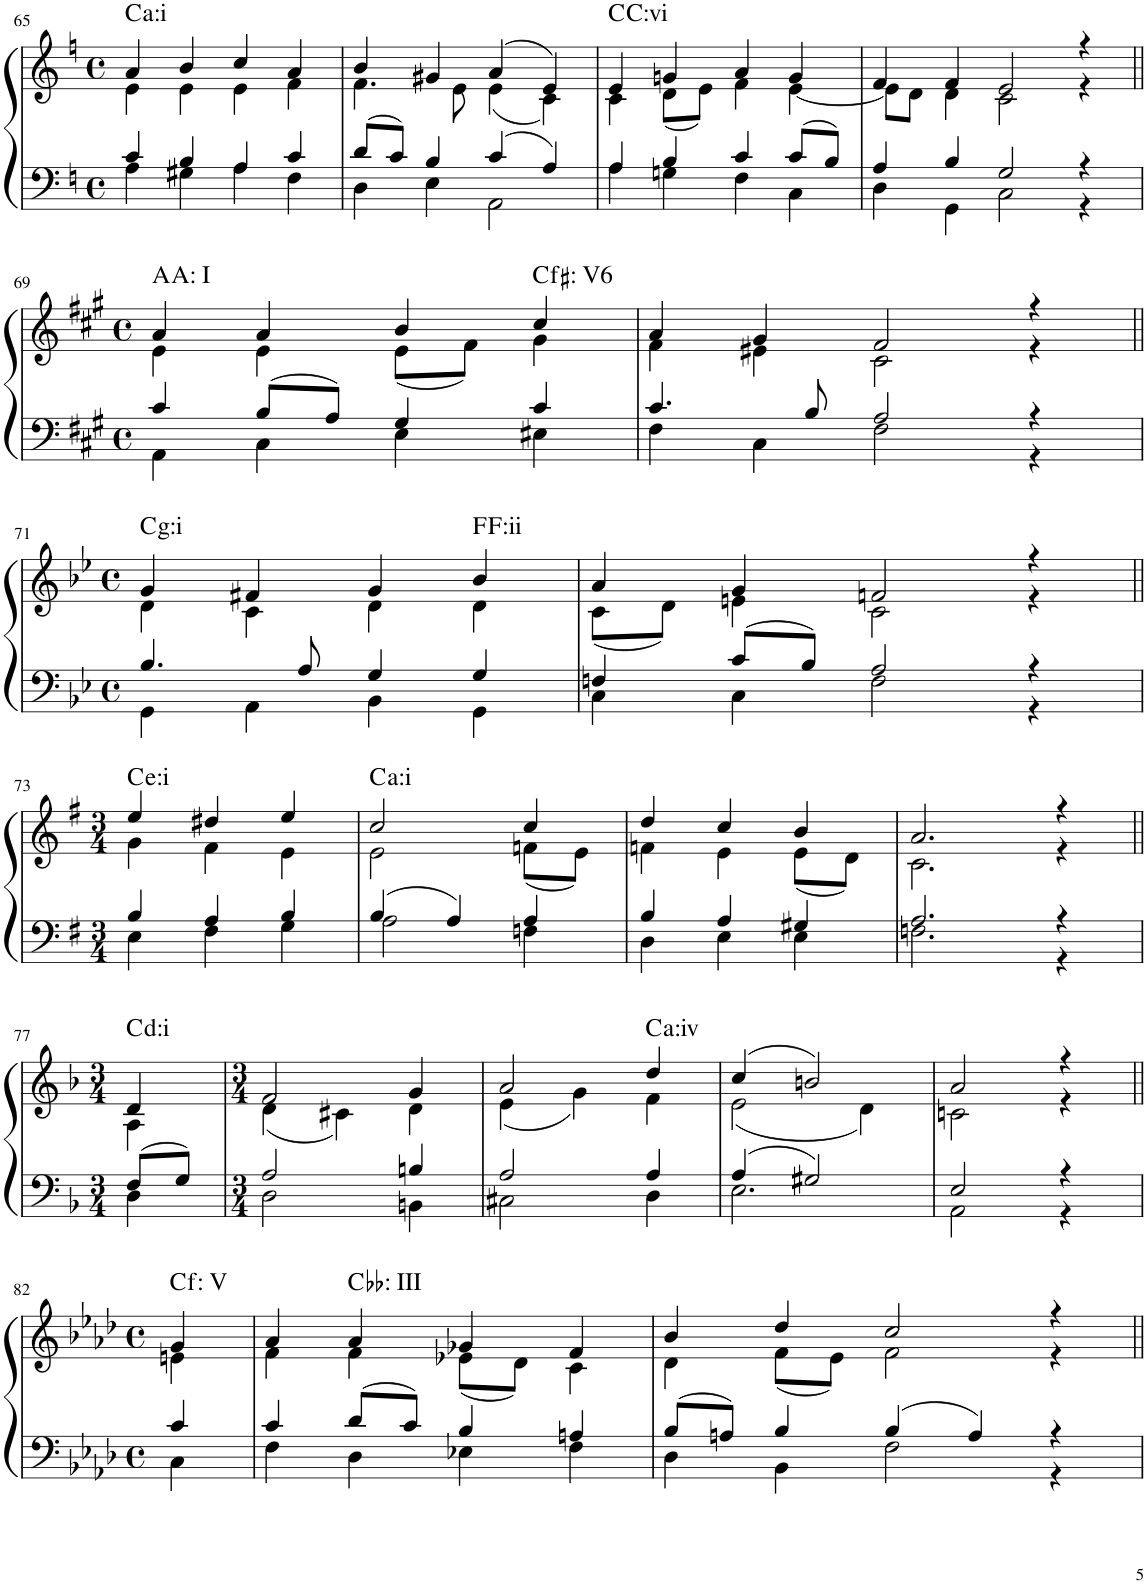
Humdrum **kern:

**kern	**kern	**harte
*part1	*part1	*part1
*staff2	*staff1	*
*I"Piano	*	*
*I'Pno.	*	*
!!LO:PB:g=z
*clefF4	*clefG2	*
*k[]	*k[]	*
*C:	*C:	*
*M4/4	*M4/4	*
*met(c)	*met(c)	*
=65	=65	=65
*^	*^	*
!	!	!	!	!LO:H:kt=a:
4c/	4A\	4a/	4e\	.
4B/	4G#X\	4b/	4e\	.
4A/	4A\	4cc/	4e\	.
4c/	4F\	4a/	4f\	.
=66	=66	=66	=66	=66
8d/L	4D\	4b/	4.f\	.
8c/J	.	.	.	.
4B/	4E\	4g#X/	.	.
.	.	.	8e\	.
4c/	2AA\	(>4a/	(<4e\	.
4A/	.	4e/)	4c\)	.
=67	=67	=67	=67	=67
!	!	!	!	!LO:H:kt=C:
4A/	4A\	4e/	4c\	.
4B/	4Gn\	4gn/	(<8d\L	.
.	.	.	8e\J)	.
4c/	4F\	4a/	4f\	.
8c/L	4C\	4g/	[4e\	.
8B/J	.	.	.	.
=68	=68	=68	=68	=68
4A/	4D\	4f/	8e\L]	.
.	.	.	8d\J	.
4B/	4GG\	4f/	4d\	.
2G/	2C\	2e/	2c\	.
4r	4r	4r	4r	.
!!LO:LB:g=z	!!
=69||	=69||	=69||	=69||	=69||
*k[f#c#g#]	*	*k[f#c#g#]	*	*
*A:	*	*A:	*	*
*M4/4	*	*M4/4	*	*
*met(c)	*	*met(c)	*	*
4c#/	4AA\	4a/	4e\	A:maj
8B/L	4C#\	4a/	4e\	.
8A/J	.	.	.	.
4G#/	4E\	4b/	(<8e\L	.
.	.	.	8f#\J)	.
!	!	!	!	!LO:H:kt=6
4c#/	4E#X\	4cc#/	4g#\	C:maj6
=70	=70	=70	=70	=70
4.c#/	4F#\	4a/	4f#\	.
.	4C#\	4g#/	4e#X\	.
8B/	.	.	.	.
2A/	2F#\	2f#/	2c#\	.
4r	4r	4r	4r	.
!!LO:LB:g=z	!!
=71||	=71||	=71||	=71||	=71||
*k[b-e-]	*	*k[b-e-]	*	*
*B-:	*	*B-:	*	*
*M4/4	*	*M4/4	*	*
*met(c)	*	*met(c)	*	*
!	!	!	!	!LO:H:kt=g:
4.B-/	4GG\	4g/	4d\	.
.	4AA\	4f#X/	4c\	.
8A/	.	.	.	.
4G/	4BB-\	4g/	4d\	.
!	!	!	!	!LO:H:kt=F:
4G/	4GG\	4b-/	4d\	.
=72	=72	=72	=72	=72
4Fn/	4C\	4a/	(<8c\L	.
.	.	.	8d\J)	.
8c/L	4C\	4g/	4en\	.
8B-/J	.	.	.	.
2A/	2F\	2fn/	2c\	.
4r	4r	4r	4r	.
!!LO:LB:g=z	!!
=73||	=73||	=73||	=73||	=73||
*k[f#]	*	*k[f#]	*	*
*G:	*	*G:	*	*
*M3/4	*	*M3/4	*	*
!	!	!	!	!LO:H:kt=e:
4B/	4E\	4ee/	4g\	.
4A/	4F#\	4dd#X/	4f#\	.
4B/	4G\	4ee/	4e\	.
=74	=74	=74	=74	=74
!	!	!	!	!LO:H:kt=a:
4B/	2A\	2cc/	2e\	.
4A/	.	.	.	.
4A/	4Fn\	4cc/	(<8fn\L	.
.	.	.	8e\J)	.
=75	=75	=75	=75	=75
4B/	4D\	4dd/	4fn\	.
4A/	4E\	4cc/	4e\	.
4G#X/	4E\	4b/	(<8e\L	.
.	.	.	8d\J)	.
=76	=76	=76	=76	=76
*M4/4	*	*M4/4	*	*
2.A/	2.Fn\	2.a/	2.c\	.
4r	4r	4r	4r	.
!!LO:LB:g=z	!!
=77||	=77||	=77||	=77||	=77||
*k[b-]	*	*k[b-]	*	*
*F:	*	*F:	*	*
*M3/4	*	*M3/4	*	*
!	!	!	!	!LO:H:kt=d:
8F/L	4D\	4d/	4A\	.
8G/J	.	.	.	.
=78	=78	=78	=78	=78
*M3/4	*	*M3/4	*	*
2A/	2D\	2f/	(<4d\	.
.	.	.	4c#X\)	.
4Bn/	4BBn\	4g/	4d\	.
=79	=79	=79	=79	=79
2A/	2C#X\	2a/	(<4e\	.
.	.	.	4g\)	.
!	!	!	!	!LO:H:kt=a:
4A/	4D\	4dd/	4f\	.
=80	=80	=80	=80	=80
4A/	2.E\	(4cc/	(2e\	.
2G#X/	.	2bn/)	.	.
.	.	.	4d\)	.
=81	=81	=81	=81	=81
2E/	2AA\	2a/	2cn\	.
4r	4r	4r	4r	.
!!LO:LB:g=z	!!
=82||	=82||	=82||	=82||	=82||
*k[b-e-a-d-]	*	*k[b-e-a-d-]	*	*
*A-:	*	*A-:	*	*
*M4/4	*	*M4/4	*	*
*met(c)	*	*met(c)	*	*
4c/	4C\	4g/	4en\	C:maj
=83	=83	=83	=83	=83
*M4/4	*	*M4/4	*	*
*met(c)	*	*met(c)	*	*
4c/	4F\	4a-/	4f\	.
8d-/L	4D-\	4a-/	4f\	C:maj
8c/J	.	.	.	.
4B-/	4E-X\	4g-X/	(<8e-X\L	.
.	.	.	8d-\J)	.
4An/	4F\	4f/	4c\	.
=84	=84	=84	=84	=84
8B-/L	4D-\	4b-/	4d-\	.
8An/J	.	.	.	.
4B-/	4BB-\	4dd-/	(<8f\L	.
.	.	.	8e-\J)	.
4B-/	2F\	2cc/	2f\	.
4A/	.	.	.	.
4r	4r	4r	4r	.
*v	*v	*	*	*
*	*v	*v	*
=||	=||	=||
*-	*-	*-
